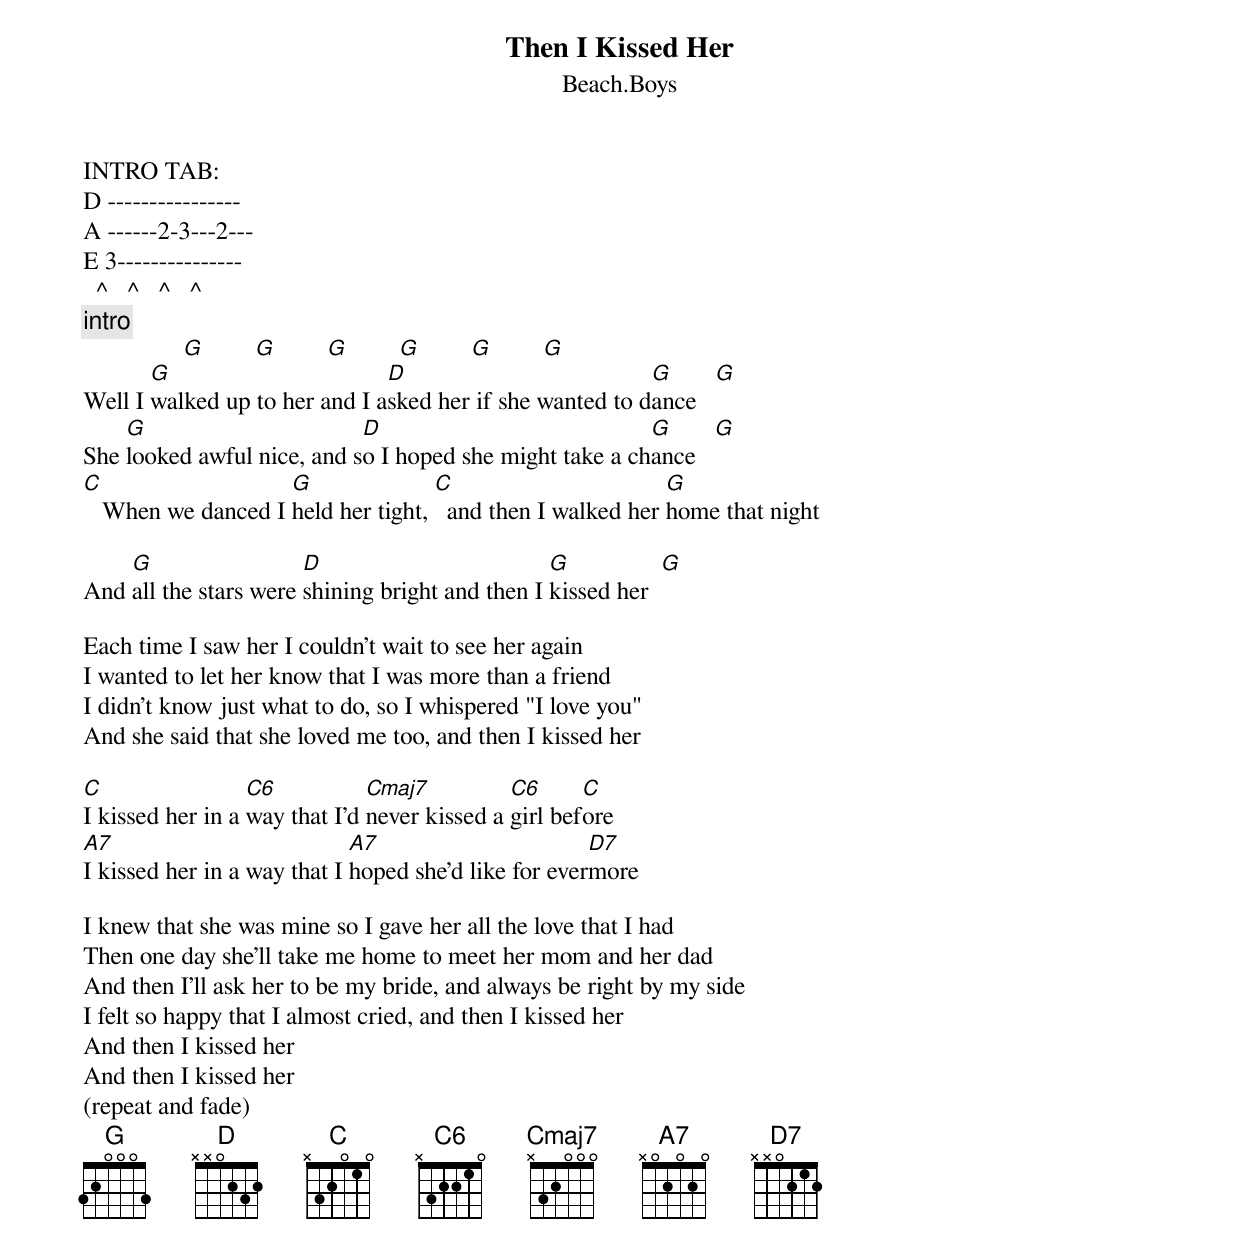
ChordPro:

{t:Then I Kissed Her}
{st:Beach.Boys}
{define:C6  1 x 3 2 2 1 0}
INTRO TAB:
D ----------------
A ------2-3---2---
E 3---------------
  ^   ^   ^   ^
{c:intro}
                [G]        [G]        [G]        [G]        [G]        [G]
Well I [G]walked up to her and I a[D]sked her if she wanted to d[G]ance   [G]
She [G]looked awful nice, and s[D]o I hoped she might take a ch[G]ance   [G]
[C]   When we danced I [G]held her tight, [C]  and then I walked her [G]home that night

And [G]all the stars were [D]shining bright and then I [G]kissed her  [G]

Each time I saw her I couldn't wait to see her again
I wanted to let her know that I was more than a friend
I didn't know just what to do, so I whispered "I love you"
And she said that she loved me too, and then I kissed her

[C]I kissed her in a [C6]way that I'd [Cmaj7]never kissed a [C6]girl bef[C]ore
[A7]I kissed her in a way that I [A7]hoped she'd like for ever[D7]more

I knew that she was mine so I gave her all the love that I had
Then one day she'll take me home to meet her mom and her dad
And then I'll ask her to be my bride, and always be right by my side
I felt so happy that I almost cried, and then I kissed her
And then I kissed her
And then I kissed her
(repeat and fade)
